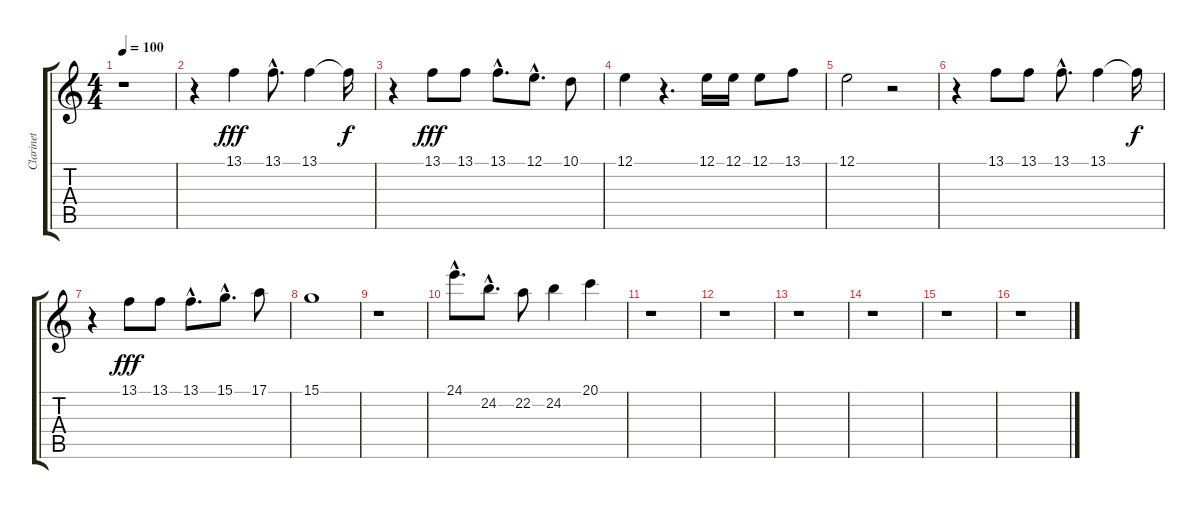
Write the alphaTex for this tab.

\track ("Clarinet" "Clarinet") {instrument clarinet}
\staff {score tabs}
\tuning (E4 B3 G3 D3 A2 E2) {hide}
\ts (4 4)
\tempo 100
\clef g2
\ks c
r.1{dy fff} |
r.4 13.1.4 13.1{hac}.8{d} 13.1.4 13.1{t}.16{dy f} |
r.4 13.1.8{dy fff} 13.1.8 13.1{hac}.8{d} 12.1{hac}.8{d} 10.1.8 |
12.1.4 r.4{d} 12.1.16 12.1.16 12.1.8 13.1.8 |
12.1.2 r.2 |
r.4 13.1.8 13.1.8 13.1{hac}.8{d} 13.1.4 13.1{t}.16{dy f} |
r.4 13.1.8{dy fff} 13.1.8 13.1{hac}.8{d} 15.1{hac}.8{d} 17.1.8 |
15.1.1 |
r.1 |
24.1{hac}.8{d} 24.2{hac}.8{d} 22.2.8 24.2.4 20.1.4 |
r.1 |
r.1 |
r.1 |
r.1 |
r.1 |
r.1
